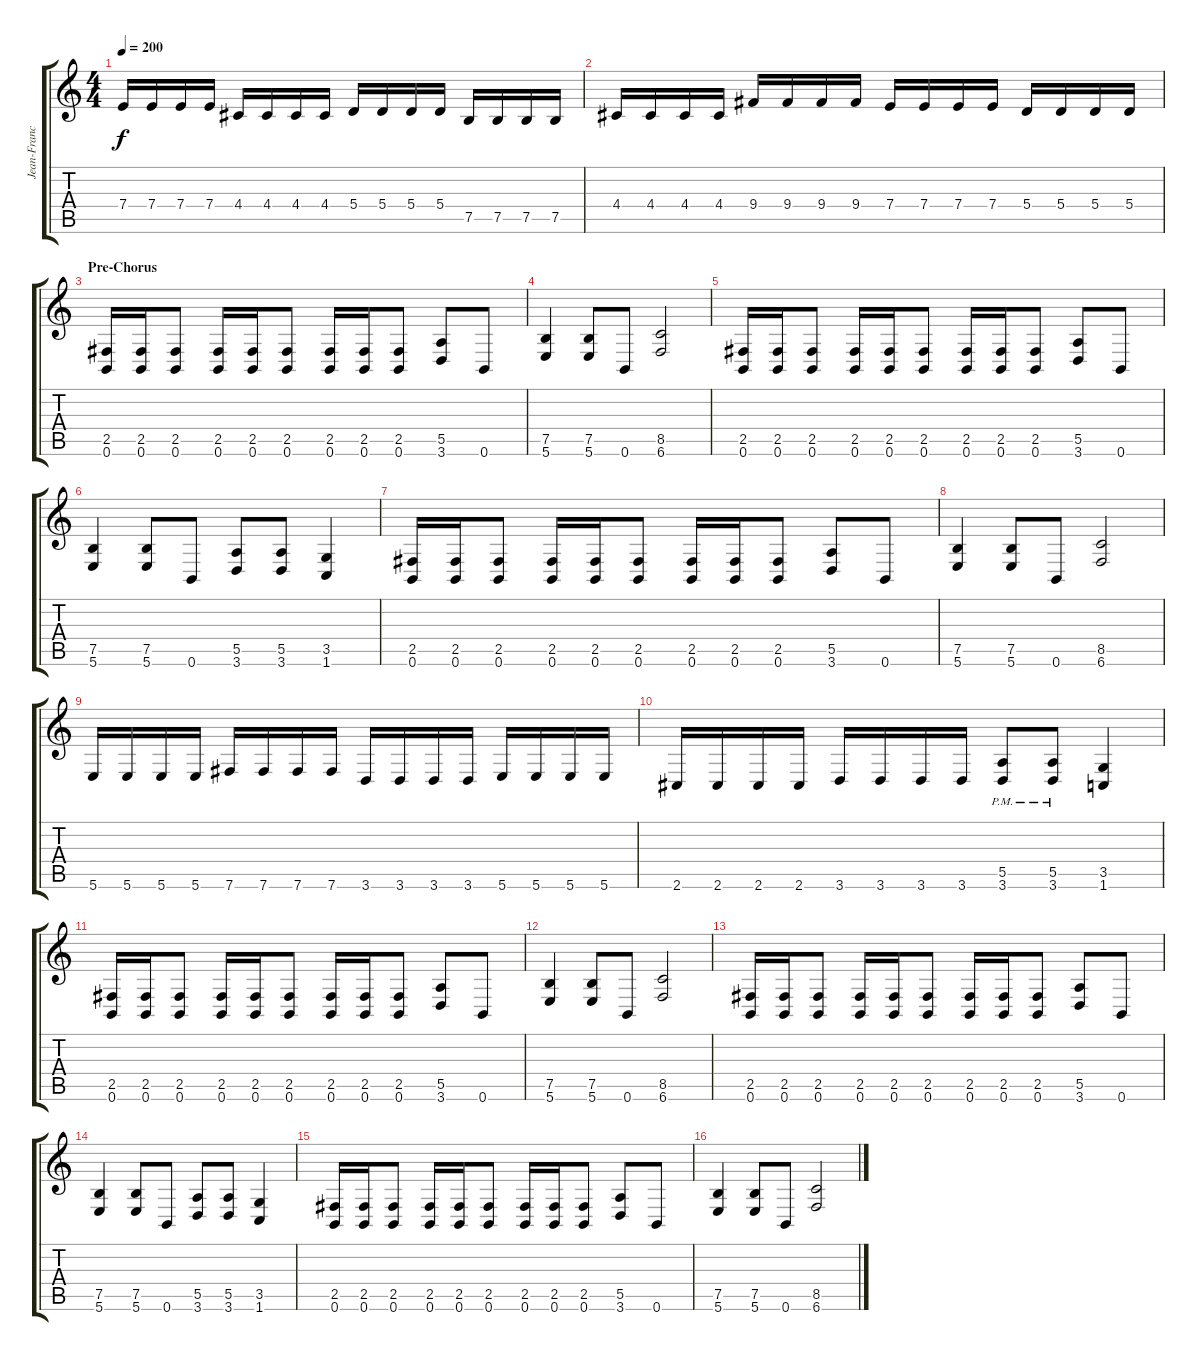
\track ("Jean-Francois Dagenais Rythm" "Jean-Franc") {instrument distortionguitar}
\staff {score tabs}
\tuning (B3 Gb3 D3 A2 E2 B1) {hide}
\ts (4 4)
\tempo 200
\clef g2
\ks c
7.4.16{dy f} 7.4.16 7.4.16 7.4.16 4.4.16 4.4.16 4.4.16 4.4.16 5.4.16 5.4.16 5.4.16 5.4.16 7.5.16 7.5.16 7.5.16 7.5.16 |
4.4.16 4.4.16 4.4.16 4.4.16 9.4.16 9.4.16 9.4.16 9.4.16 7.4.16 7.4.16 7.4.16 7.4.16 5.4.16 5.4.16 5.4.16 5.4.16 |
\section ("" "Pre-Chorus")
(2.5 0.6).16 (2.5 0.6).16 (2.5 0.6).8 (2.5 0.6).16 (2.5 0.6).16 (2.5 0.6).8 (2.5 0.6).16 (2.5 0.6).16 (2.5 0.6).8 (5.5 3.6).8 0.6.8 |
(7.5 5.6).4 (7.5 5.6).8 0.6.8 (8.5 6.6).2 |
(2.5 0.6).16 (2.5 0.6).16 (2.5 0.6).8 (2.5 0.6).16 (2.5 0.6).16 (2.5 0.6).8 (2.5 0.6).16 (2.5 0.6).16 (2.5 0.6).8 (5.5 3.6).8 0.6.8 |
(7.5 5.6).4 (7.5 5.6).8 0.6.8 (5.5 3.6).8 (5.5 3.6).8 (3.5 1.6).4 |
(2.5 0.6).16 (2.5 0.6).16 (2.5 0.6).8 (2.5 0.6).16 (2.5 0.6).16 (2.5 0.6).8 (2.5 0.6).16 (2.5 0.6).16 (2.5 0.6).8 (5.5 3.6).8 0.6.8 |
(7.5 5.6).4 (7.5 5.6).8 0.6.8 (8.5 6.6).2 |
5.6.16 5.6.16 5.6.16 5.6.16 7.6.16 7.6.16 7.6.16 7.6.16 3.6.16 3.6.16 3.6.16 3.6.16 5.6.16 5.6.16 5.6.16 5.6.16 |
2.6.16 2.6.16 2.6.16 2.6.16 3.6.16 3.6.16 3.6.16 3.6.16 (5.5{pm} 3.6{pm}).8 (5.5{pm} 3.6{pm}).8 (3.5 1.6).4 |
\section ("" "")
(2.5 0.6).16 (2.5 0.6).16 (2.5 0.6).8 (2.5 0.6).16 (2.5 0.6).16 (2.5 0.6).8 (2.5 0.6).16 (2.5 0.6).16 (2.5 0.6).8 (5.5 3.6).8 0.6.8 |
(7.5 5.6).4 (7.5 5.6).8 0.6.8 (8.5 6.6).2 |
(2.5 0.6).16 (2.5 0.6).16 (2.5 0.6).8 (2.5 0.6).16 (2.5 0.6).16 (2.5 0.6).8 (2.5 0.6).16 (2.5 0.6).16 (2.5 0.6).8 (5.5 3.6).8 0.6.8 |
(7.5 5.6).4 (7.5 5.6).8 0.6.8 (5.5 3.6).8 (5.5 3.6).8 (3.5 1.6).4 |
(2.5 0.6).16 (2.5 0.6).16 (2.5 0.6).8 (2.5 0.6).16 (2.5 0.6).16 (2.5 0.6).8 (2.5 0.6).16 (2.5 0.6).16 (2.5 0.6).8 (5.5 3.6).8 0.6.8 |
(7.5 5.6).4 (7.5 5.6).8 0.6.8 (8.5 6.6).2
